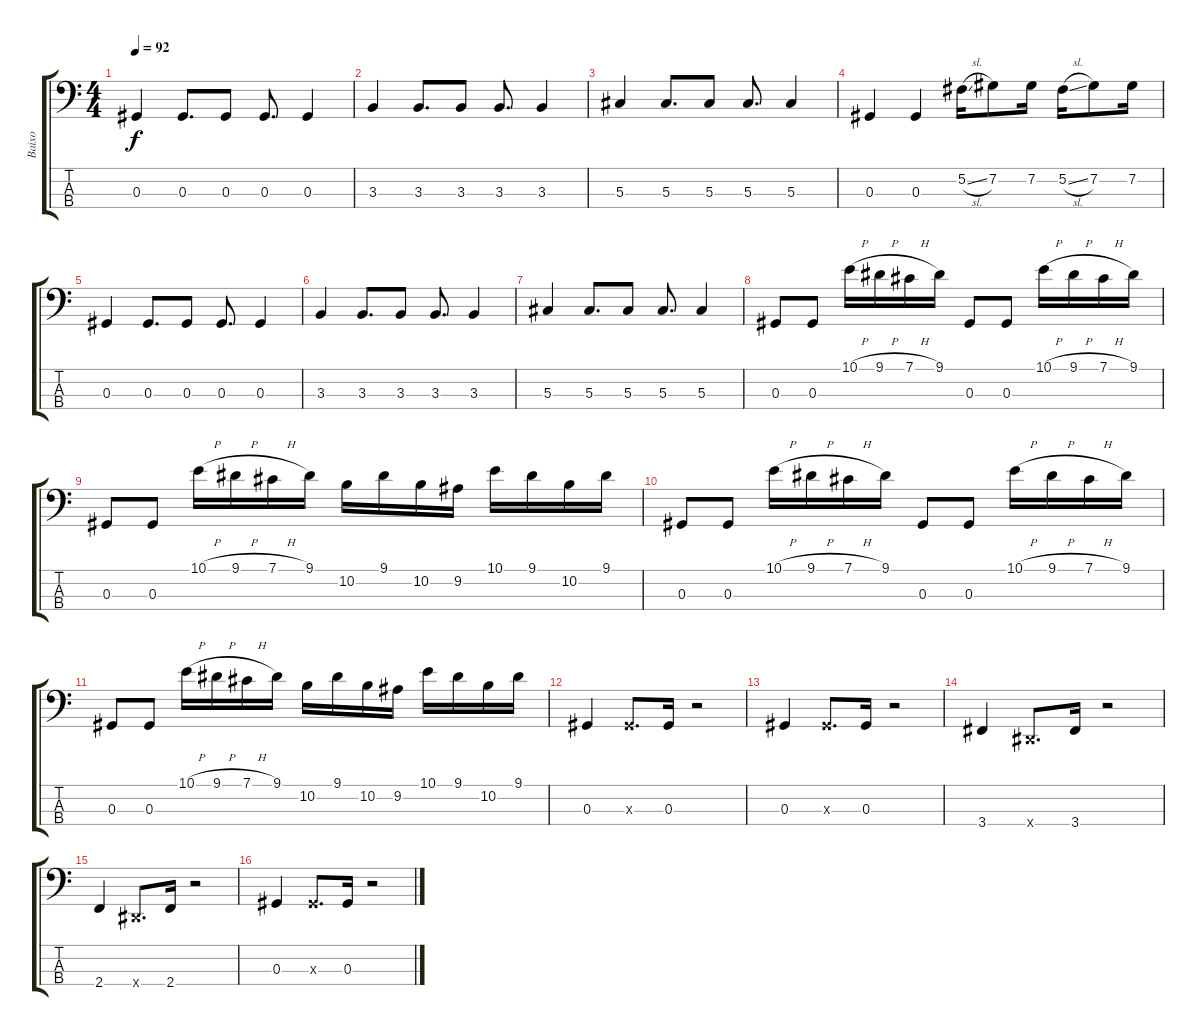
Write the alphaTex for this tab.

\track ("Baixo" "Baixo") {instrument electricbassfinger}
\staff {score tabs}
\tuning (Gb2 Db2 Ab1 Eb1) {hide}
\ts (4 4)
\tempo 92
\clef f4
\ks c
0.3.4{dy f} 0.3.8{d} 0.3.8 0.3.8{d} 0.3.4 |
3.3.4 3.3.8{d} 3.3.8 3.3.8{d} 3.3.4 |
5.3.4 5.3.8{d} 5.3.8 5.3.8{d} 5.3.4 |
0.3.4 0.3.4 5.2{sl}.16 7.2.8 7.2.16 5.2{sl}.16 7.2.8 7.2.16 |
0.3.4 0.3.8{d} 0.3.8 0.3.8{d} 0.3.4 |
3.3.4 3.3.8{d} 3.3.8 3.3.8{d} 3.3.4 |
5.3.4 5.3.8{d} 5.3.8 5.3.8{d} 5.3.4 |
0.3.8 0.3.8 10.1{h}.16 9.1{h}.16 7.1{h}.16 9.1.16 0.3.8 0.3.8 10.1{h}.16 9.1{h}.16 7.1{h}.16 9.1.16 |
0.3.8 0.3.8 10.1{h}.16 9.1{h}.16 7.1{h}.16 9.1.16 10.2.16 9.1.16 10.2.16 9.2.16 10.1.16 9.1.16 10.2.16 9.1.16 |
0.3.8 0.3.8 10.1{h}.16 9.1{h}.16 7.1{h}.16 9.1.16 0.3.8 0.3.8 10.1{h}.16 9.1{h}.16 7.1{h}.16 9.1.16 |
0.3.8 0.3.8 10.1{h}.16 9.1{h}.16 7.1{h}.16 9.1.16 10.2.16 9.1.16 10.2.16 9.2.16 10.1.16 9.1.16 10.2.16 9.1.16 |
0.3.4 0.3{x}.8{d} 0.3.16 r.2 |
0.3.4 0.3{x}.8{d} 0.3.16 r.2 |
3.4.4 0.4{x}.8{d} 3.4.16 r.2 |
2.4.4 0.4{x}.8{d} 2.4.16 r.2 |
0.3.4 0.3{x}.8{d} 0.3.16 r.2
